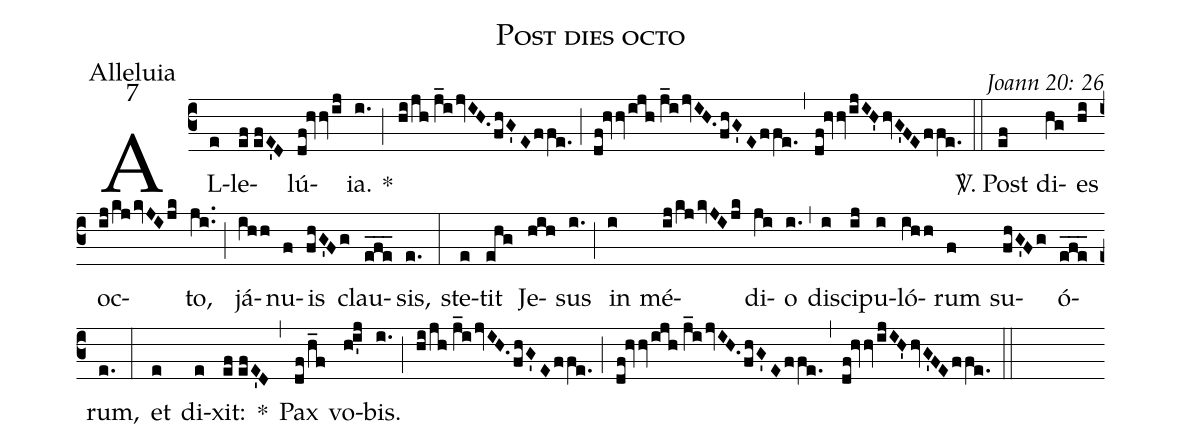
name: Post dies octo;
office-part: Alleluia;
mode: 7;
commentary: Joann 20: 26;
%%
(c3) AL(e)le(ef//efE'D)lú(df!hvvij)ia.(i.) *(;) (hi/jh//j_ijvIH.fhG'Effe.) (;) (df!hvvijh//j_ijvIH.fhG'Effe.) (,) (df!hvvijIH'hvG'FEffe.) (::)
<sp>V/</sp>. Post(ef) di(hg)es(hi) oc(ij/kjkvJIjk)to,(ji..) (;) já(ihh)nu(f)is(fhG'Fg) clau(efe___)sis,(e.) (:)
ste(e)tit(ehg) Je(hih)sus(i.) (;) in(i) mé(ij/kjkvJIjk)di(ji)o(i.) (,) di(i)sci(ij)pu(i)ló(ihh)rum(f) su(fhG'Fg)ó(efe___)rum,(e.) (:)
et(e) di(e)xit:(ef//efE'D) *(,)
Pax(df/h_f) vo(hi'j)bis.(i.) (;) (hi/jh//j_ijvIH.fhG'Effe.) (;) (df!hvvijh//j_ijvIH.fhG'Effe.) (,) (df!hvvijIH'hvG'FEffe.) (::)
